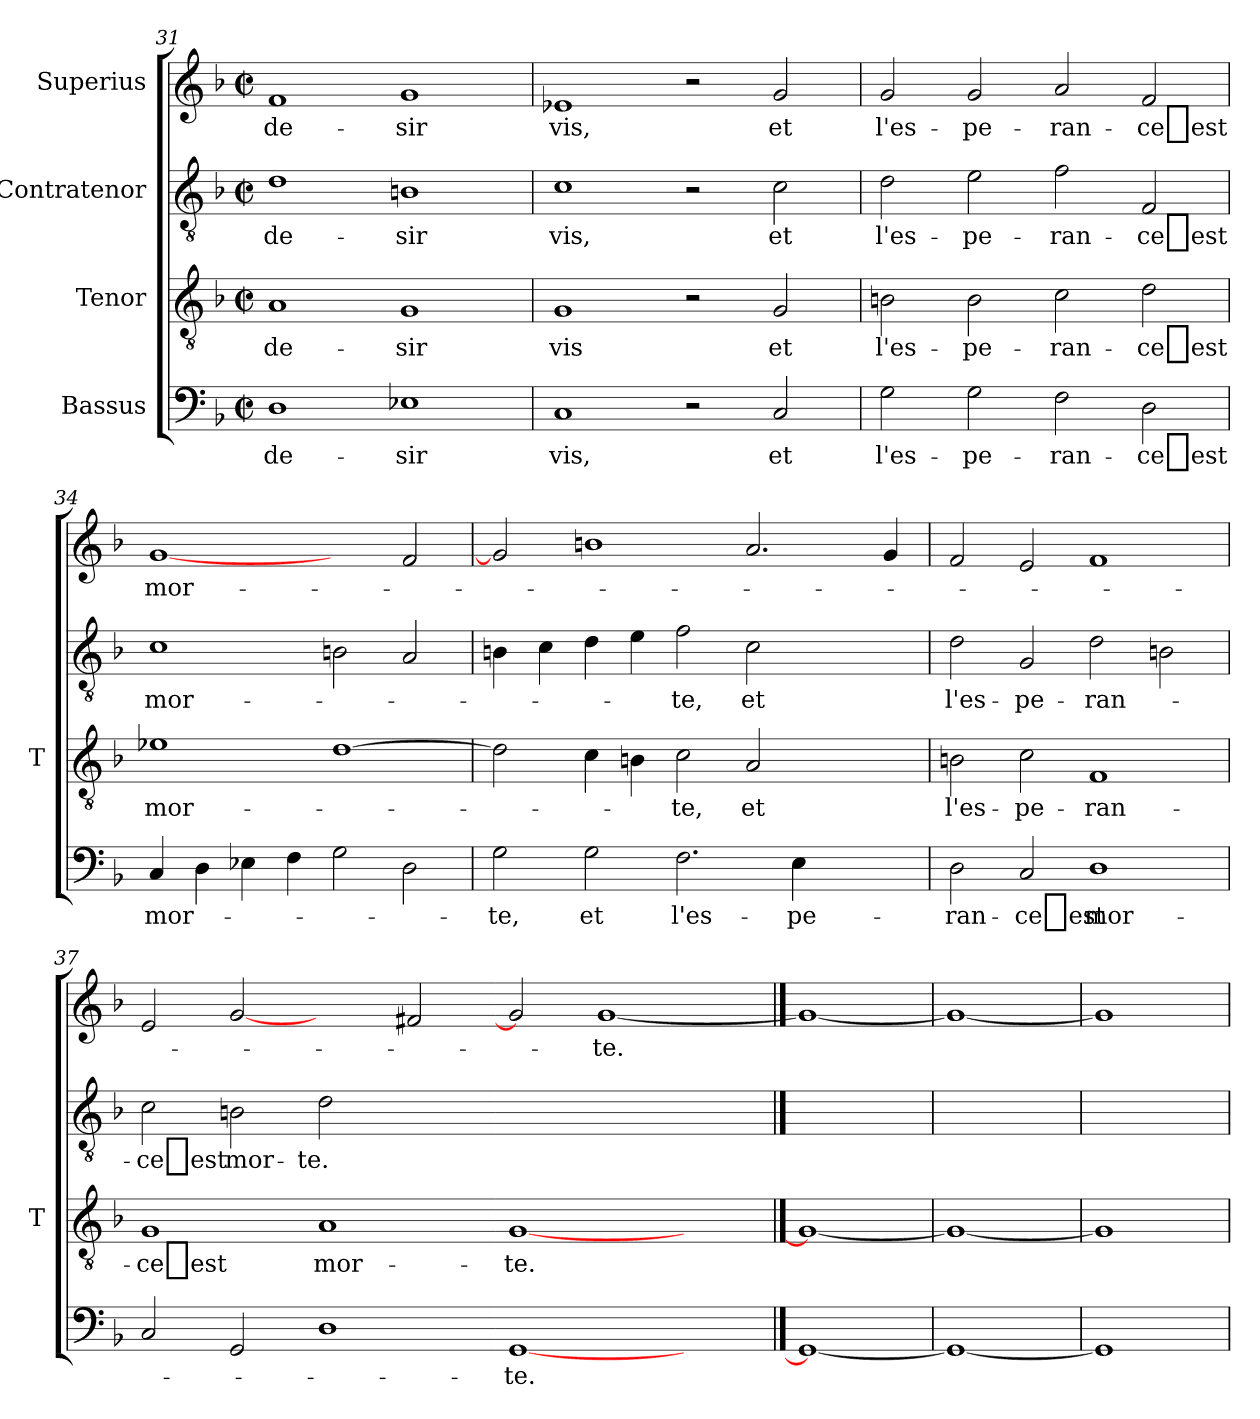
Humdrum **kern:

**kern	**text	**kern	**text	**kern	**text	**kern	**text
*part4	*part4	*part3	*part3	*part2	*part2	*part1	*part1
*staff4	*staff4	*staff3	*staff3	*staff2	*staff2	*staff1	*staff1
*I"Bassus	*	*I"Tenor	*	*I"Contratenor	*	*I"Superius	*
*	*	*I'T	*	*	*	*	*
*clefF4	*	*clefGv2	*	*clefGv2	*	*clefG2	*
*k[b-]	*	*k[b-]	*	*k[b-]	*	*k[b-]	*
*F:	*	*F:	*	*F:	*	*F:	*
*M2/2	*	*M2/2	*	*M2/2	*	*M2/2	*
*met(c|)	*	*met(c|)	*	*met(c|)	*	*met(c|)	*
=31	=31	=31	=31	=31	=31	=31	=31
1D	de-	1A	de-	1d	de-	1f	de-
1E-X	-sir	1G	-sir	1Bn	-sir	1g	-sir
=32	=32	=32	=32	=32	=32	=32	=32
1C	-vis,	1G	-vis	1c	-vis,	1e-X	-vis,
2r	.	2r	.	2r	.	2r	.
2C	-et	2G	-et	2c	-et	2g	-et
=33	=33	=33	=33	=33	=33	=33	=33
2G	l'es-	2B	l'es-	2d	l'es-	2g	l'es-
2G	pe-	2B	pe-	2e	pe-	2g	pe-
2F	ran-	2c	ran-	2f	ran-	2a	ran-
2D	-ce_est	2d	-ce_est	2F	-ce_est	2f	-ce_est
=34	=34	=34	=34	=34	=34	=34	=34
4C	mor-	1e-X	mor-	1c	mor-	[1g	mor-
4D	.	.	.	.	.	.	.
4E-X	.	.	.	.	.	.	.
4F	.	.	.	.	.	.	.
2G	.	[1d	.	2Bn	.	2ryy	.
2D	.	.	.	2A	.	2f	.
=35	=35	=35	=35	=35	=35	=35	=35
2G	-te,	2d]	.	4Bn	.	2g]	.
.	.	.	.	4c	.	.	.
2G	-et	4c	.	4d	.	1b	.
.	.	4B	.	4e	.	.	.
2.F	l'es-	2c	-te,	2f	-te,	.	.
.	.	2A	-et	2c	-et	2.a	.
4E	pe-	.	.	.	.	.	.
2ryy	.	2ryy	.	2ryy	.	.	.
.	.	.	.	.	.	4g	.
=36	=36	=36	=36	=36	=36	=36	=36
2D	ran-	2B	l'es-	2d	l'es-	2f	.
2C	-ce_est	2c	pe-	2G	pe-	2e	.
1D	mor-	1F	ran-	2d	ran-	1f	.
.	.	.	.	2Bn	.	.	.
=37	=37	=37	=37	=37	=37	=37	=37
2C	.	1G	-ce_est	2c	-ce_est	2e	.
2GG	.	.	.	2Bn	mor-	[2g	.
1D	.	1A	mor-	2d	-te.	2ryy	.
.	.	.	.	2ryy	.	2f#X	.
=38-	=38-	=38-	=38-	=38-	=38-	=38-	=38-
[1GG	-te.	[1G	-te.	1ryy	.	2g]	.
.	.	.	.	.	.	[1g	-te.
2ryy	.	2ryy	.	2ryy	.	.	.
==39	==39	==39	==39	==39	==39	==39	==39
1GG_	.	1G_	.	1ryy	.	1g_	.
=40	=40	=40	=40	=40	=40	=40	=40
1GG_	.	1G_	.	1ryy	.	1g_	.
=41	=41	=41	=41	=41	=41	=41	=41
1GG]	.	1G]	.	1ryy	.	1g]	.
=	=	=	=	=	=	=	=
*-	*-	*-	*-	*-	*-	*-	*-
